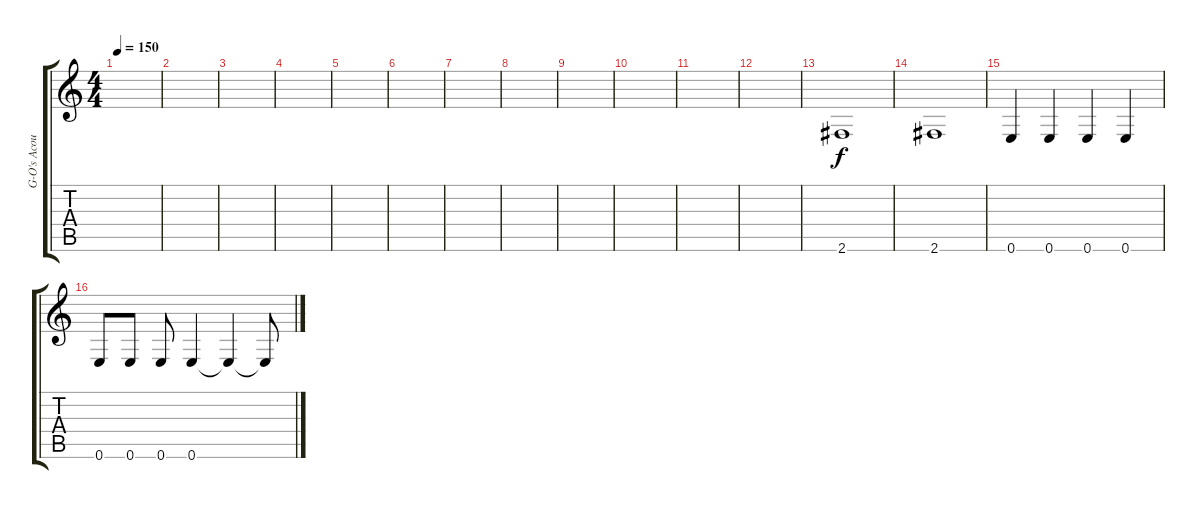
\track ("G-O's Acoustic" "G-O's Acou") {instrument acousticguitarnylon}
\staff {score tabs}
\tuning (E4 B3 G3 D3 A2 E2) {hide}
\ts (4 4)
\tempo 150
\clef g2
\ks c
|
|
|
|
|
|
|
|
|
|
|
|
2.6.1 |
2.6.1 |
0.6.4 0.6.4 0.6.4 0.6.4 |
0.6.8 0.6.8 0.6.8 0.6.4 0.6{t}.4 0.6{t}.8
